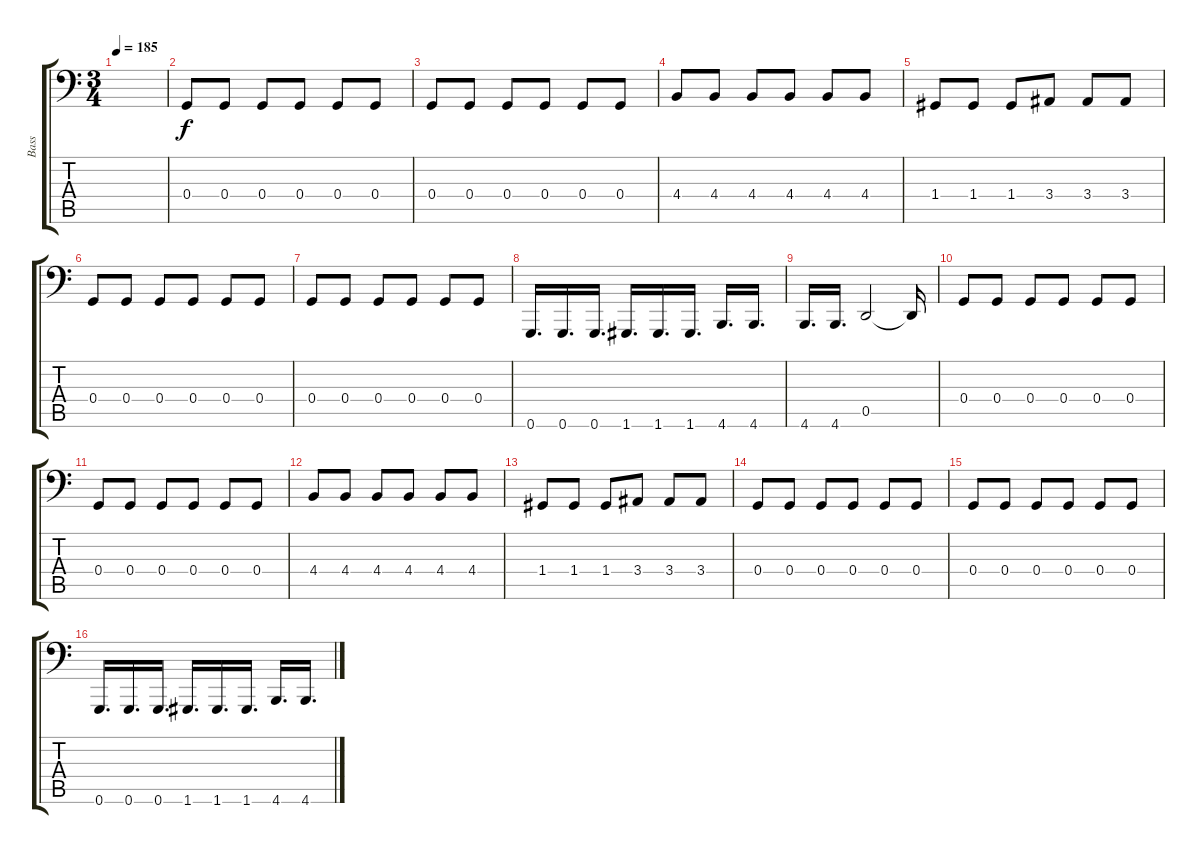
\track ("Bass" "Bass") {instrument electricbassfinger}
\staff {score tabs}
\tuning (A2 E2 C2 G1 D1 G0) {hide}
\ts (3 4)
\tempo 185
\clef f4
\ks c
|
0.4.8 0.4.8 0.4.8 0.4.8 0.4.8 0.4.8 |
0.4.8 0.4.8 0.4.8 0.4.8 0.4.8 0.4.8 |
4.4.8 4.4.8 4.4.8 4.4.8 4.4.8 4.4.8 |
1.4.8 1.4.8 1.4.8 3.4.8 3.4.8 3.4.8 |
0.4.8 0.4.8 0.4.8 0.4.8 0.4.8 0.4.8 |
0.4.8 0.4.8 0.4.8 0.4.8 0.4.8 0.4.8 |
0.6.16{d} 0.6.16{d} 0.6.16{d} 1.6.16{d} 1.6.16{d} 1.6.16{d} 4.6.16{d} 4.6.16{d} |
4.6.16{d} 4.6.16{d} 0.5.2 0.5{t}.16 |
0.4.8 0.4.8 0.4.8 0.4.8 0.4.8 0.4.8 |
0.4.8 0.4.8 0.4.8 0.4.8 0.4.8 0.4.8 |
4.4.8 4.4.8 4.4.8 4.4.8 4.4.8 4.4.8 |
1.4.8 1.4.8 1.4.8 3.4.8 3.4.8 3.4.8 |
0.4.8 0.4.8 0.4.8 0.4.8 0.4.8 0.4.8 |
0.4.8 0.4.8 0.4.8 0.4.8 0.4.8 0.4.8 |
0.6.16{d} 0.6.16{d} 0.6.16{d} 1.6.16{d} 1.6.16{d} 1.6.16{d} 4.6.16{d} 4.6.16{d}
